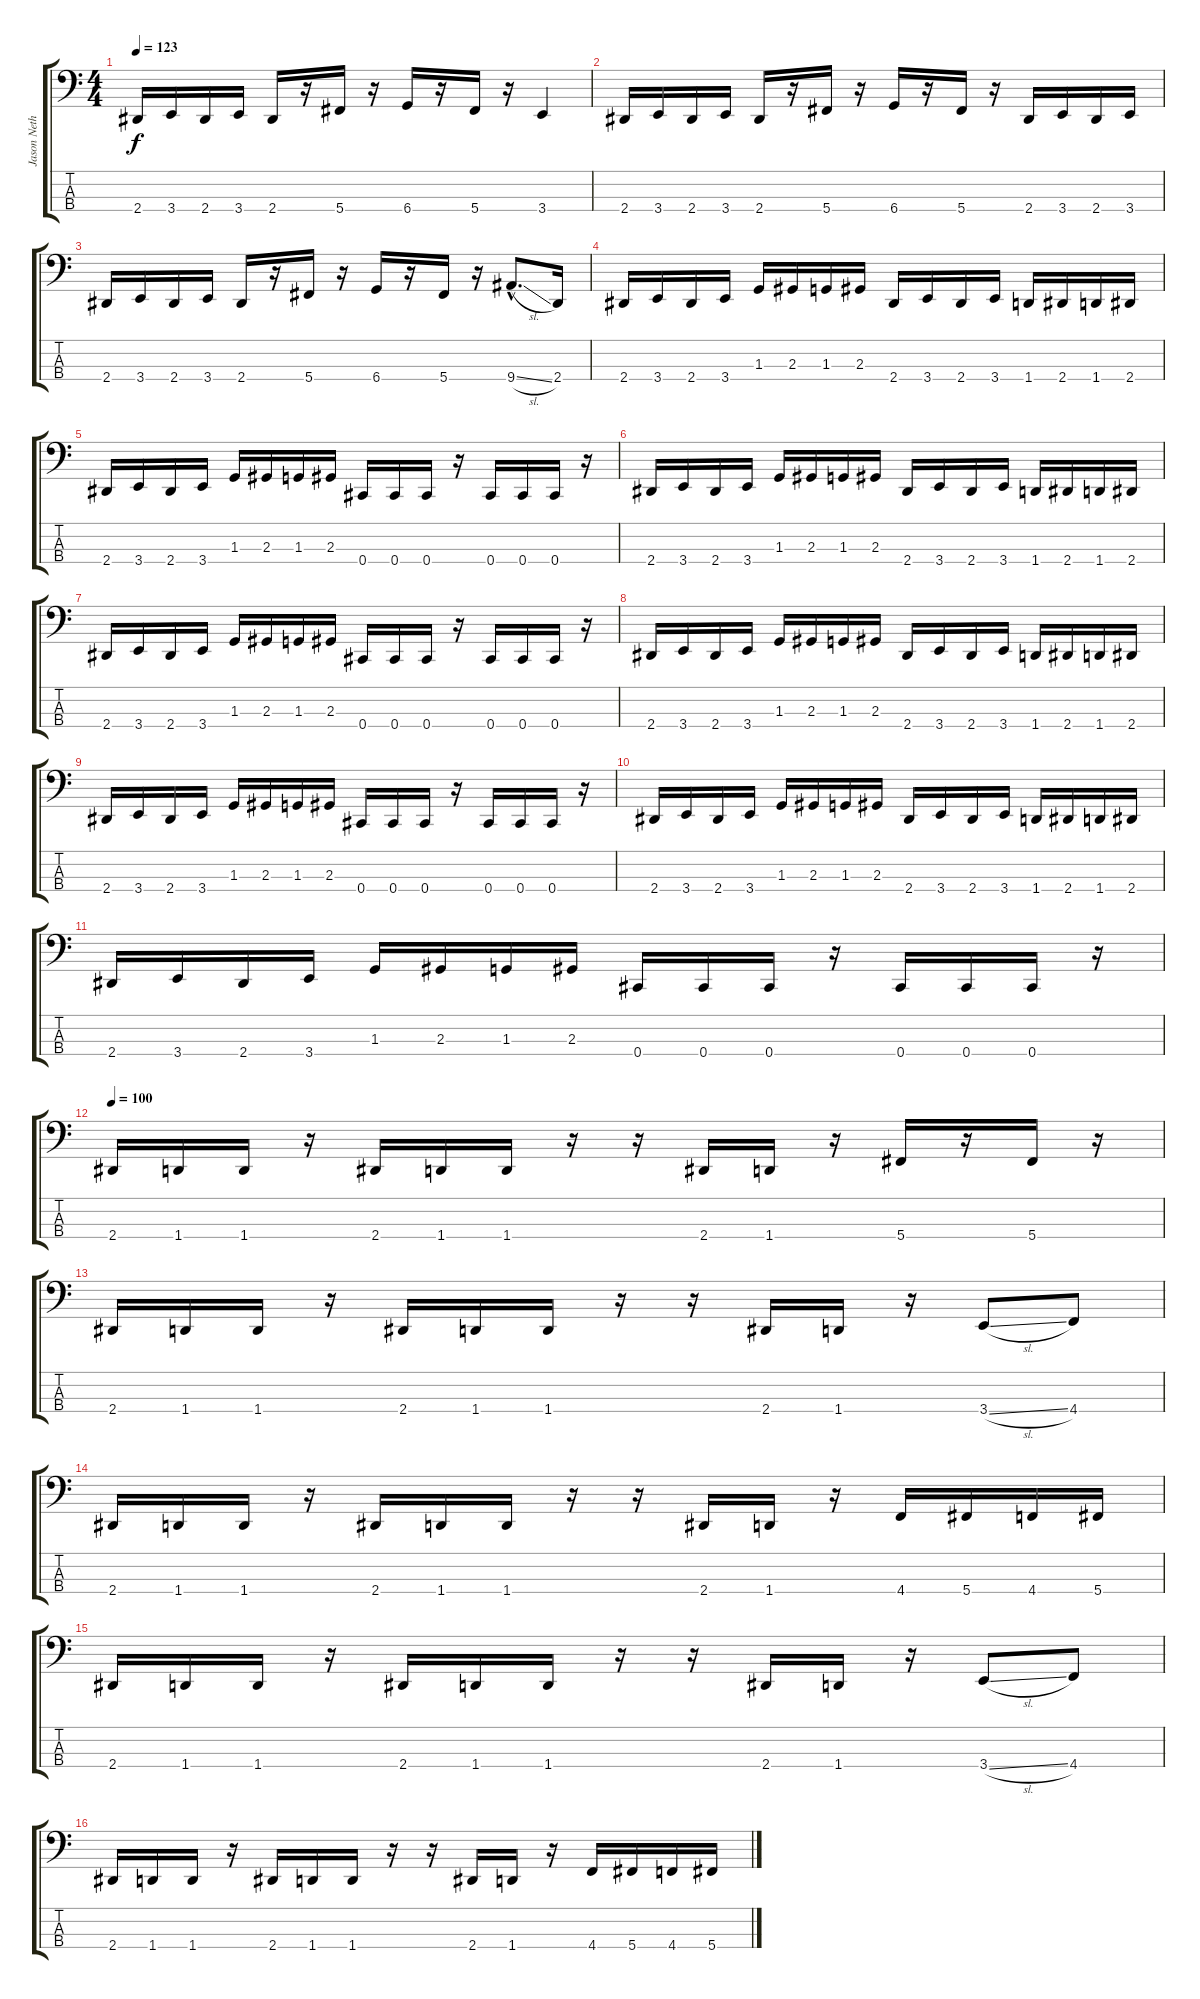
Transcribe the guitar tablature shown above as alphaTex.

\track ("Jason Netherton" "Jason Neth") {instrument electricbasspick}
\staff {score tabs}
\tuning (E2 B1 Gb1 Db1) {hide}
\ts (4 4)
\tempo 123
\clef f4
\ks c
2.4.16{dy f} 3.4.16 2.4.16 3.4.16 2.4.16 r.16 5.4.16 r.16 6.4.16 r.16 5.4.16 r.16 3.4.4 |
2.4.16 3.4.16 2.4.16 3.4.16 2.4.16 r.16 5.4.16 r.16 6.4.16 r.16 5.4.16 r.16 2.4.16 3.4.16 2.4.16 3.4.16 |
2.4.16 3.4.16 2.4.16 3.4.16 2.4.16 r.16 5.4.16 r.16 6.4.16 r.16 5.4.16 r.16 9.4{sl hac}.8{d} 2.4.16 |
2.4.16 3.4.16 2.4.16 3.4.16 1.3.16 2.3.16 1.3.16 2.3.16 2.4.16 3.4.16 2.4.16 3.4.16 1.4.16 2.4.16 1.4.16 2.4.16 |
2.4.16 3.4.16 2.4.16 3.4.16 1.3.16 2.3.16 1.3.16 2.3.16 0.4.16 0.4.16 0.4.16 r.16 0.4.16 0.4.16 0.4.16 r.16 |
2.4.16 3.4.16 2.4.16 3.4.16 1.3.16 2.3.16 1.3.16 2.3.16 2.4.16 3.4.16 2.4.16 3.4.16 1.4.16 2.4.16 1.4.16 2.4.16 |
2.4.16 3.4.16 2.4.16 3.4.16 1.3.16 2.3.16 1.3.16 2.3.16 0.4.16 0.4.16 0.4.16 r.16 0.4.16 0.4.16 0.4.16 r.16 |
2.4.16 3.4.16 2.4.16 3.4.16 1.3.16 2.3.16 1.3.16 2.3.16 2.4.16 3.4.16 2.4.16 3.4.16 1.4.16 2.4.16 1.4.16 2.4.16 |
2.4.16 3.4.16 2.4.16 3.4.16 1.3.16 2.3.16 1.3.16 2.3.16 0.4.16 0.4.16 0.4.16 r.16 0.4.16 0.4.16 0.4.16 r.16 |
2.4.16 3.4.16 2.4.16 3.4.16 1.3.16 2.3.16 1.3.16 2.3.16 2.4.16 3.4.16 2.4.16 3.4.16 1.4.16 2.4.16 1.4.16 2.4.16 |
2.4.16 3.4.16 2.4.16 3.4.16 1.3.16 2.3.16 1.3.16 2.3.16 0.4.16 0.4.16 0.4.16 r.16 0.4.16 0.4.16 0.4.16 r.16 |
\tempo 100
2.4.16 1.4.16 1.4.16 r.16 2.4.16 1.4.16 1.4.16 r.16 r.16 2.4.16 1.4.16 r.16 5.4.16 r.16 5.4.16 r.16 |
2.4.16 1.4.16 1.4.16 r.16 2.4.16 1.4.16 1.4.16 r.16 r.16 2.4.16 1.4.16 r.16 3.4{sl}.8 4.4.8 |
2.4.16 1.4.16 1.4.16 r.16 2.4.16 1.4.16 1.4.16 r.16 r.16 2.4.16 1.4.16 r.16 4.4.16 5.4.16 4.4.16 5.4.16 |
2.4.16 1.4.16 1.4.16 r.16 2.4.16 1.4.16 1.4.16 r.16 r.16 2.4.16 1.4.16 r.16 3.4{sl}.8 4.4.8 |
2.4.16 1.4.16 1.4.16 r.16 2.4.16 1.4.16 1.4.16 r.16 r.16 2.4.16 1.4.16 r.16 4.4.16 5.4.16 4.4.16 5.4.16
